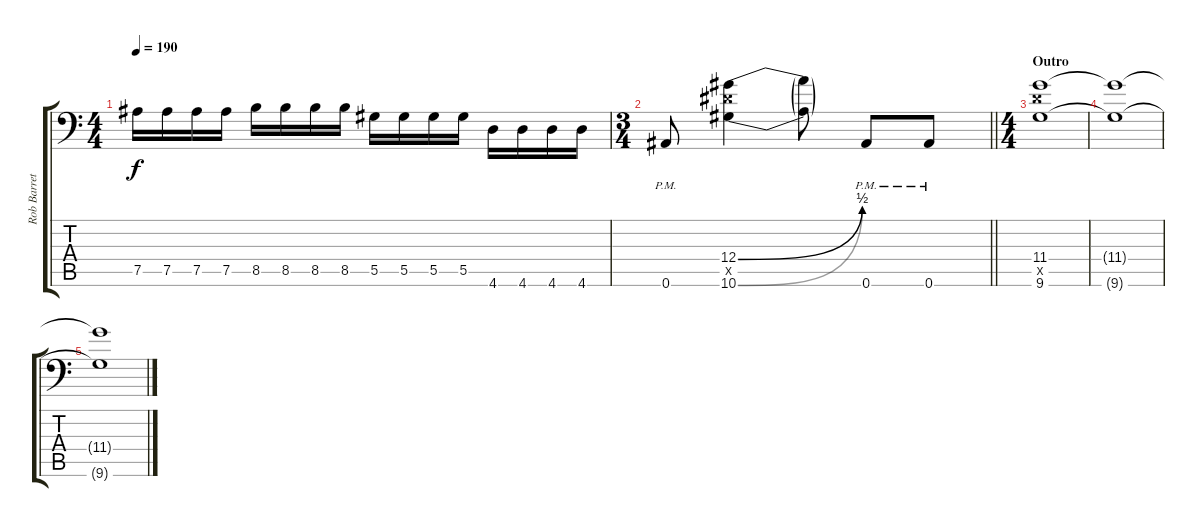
\track ("Rob Barrett" "Rob Barret") {instrument distortionguitar}
\staff {score tabs}
\tuning (Bb3 F3 Db3 Ab2 Eb2 Bb1) {hide}
\ts (4 4)
\tempo 190
\clef f4
\ks c
7.5.16{dy f} 7.5.16 7.5.16 7.5.16 8.5.16 8.5.16 8.5.16 8.5.16 5.5.16 5.5.16 5.5.16 5.5.16 4.6.16 4.6.16 4.6.16 4.6.16 |
\ts (3 4)
\barLineRight lightlight
0.6{pm}.8 (12.4{be (bend 0 0 60 2)} 12.5{x} 10.6{be (bend 0 0 60 2)}).4 (12.4{t} 10.6{t}).8 0.6{pm}.8 0.6{pm}.8 |
\ts (4 4)
\section ("" "Outro")
(11.4 11.5{x} 9.6).1 |
(11.4{t} 9.6{t}).1 |
(11.4{t} 9.6{t}).1
